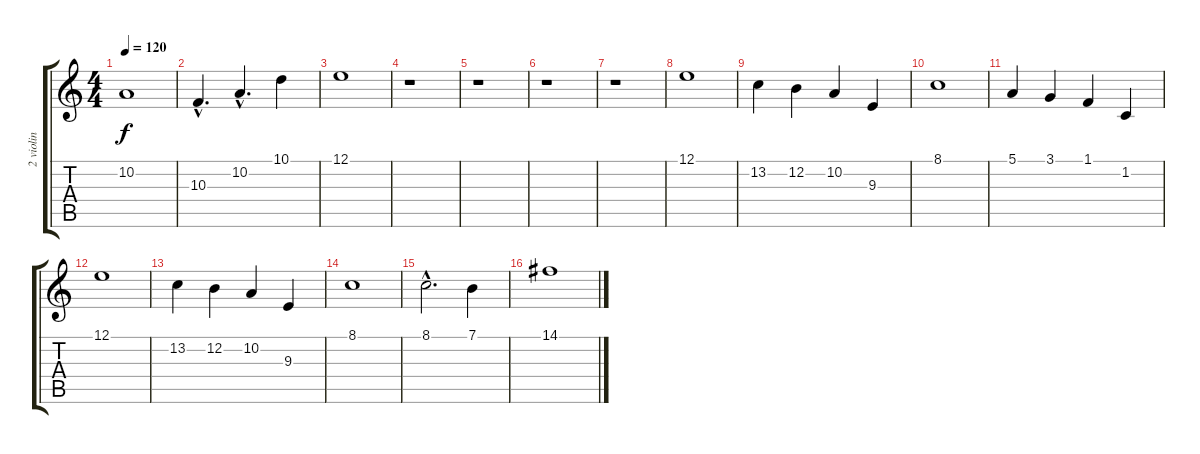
\track ("2 violin" "2 violin") {instrument stringensemble1}
\staff {score tabs}
\tuning (E4 B3 G3 D3 A2 E2) {hide}
\ts (4 4)
\tempo 120
\clef g2
\ks c
10.2.1{dy f} |
10.3{hac}.4{d} 10.2{hac}.4{d} 10.1.4 |
12.1.1 |
r.1 |
r.1 |
r.1 |
r.1 |
12.1.1 |
13.2.4 12.2.4 10.2.4 9.3.4 |
8.1.1 |
5.1.4 3.1.4 1.1.4 1.2.4 |
12.1.1 |
13.2.4 12.2.4 10.2.4 9.3.4 |
8.1.1 |
8.1{hac}.2{d} 7.1.4 |
14.1.1
